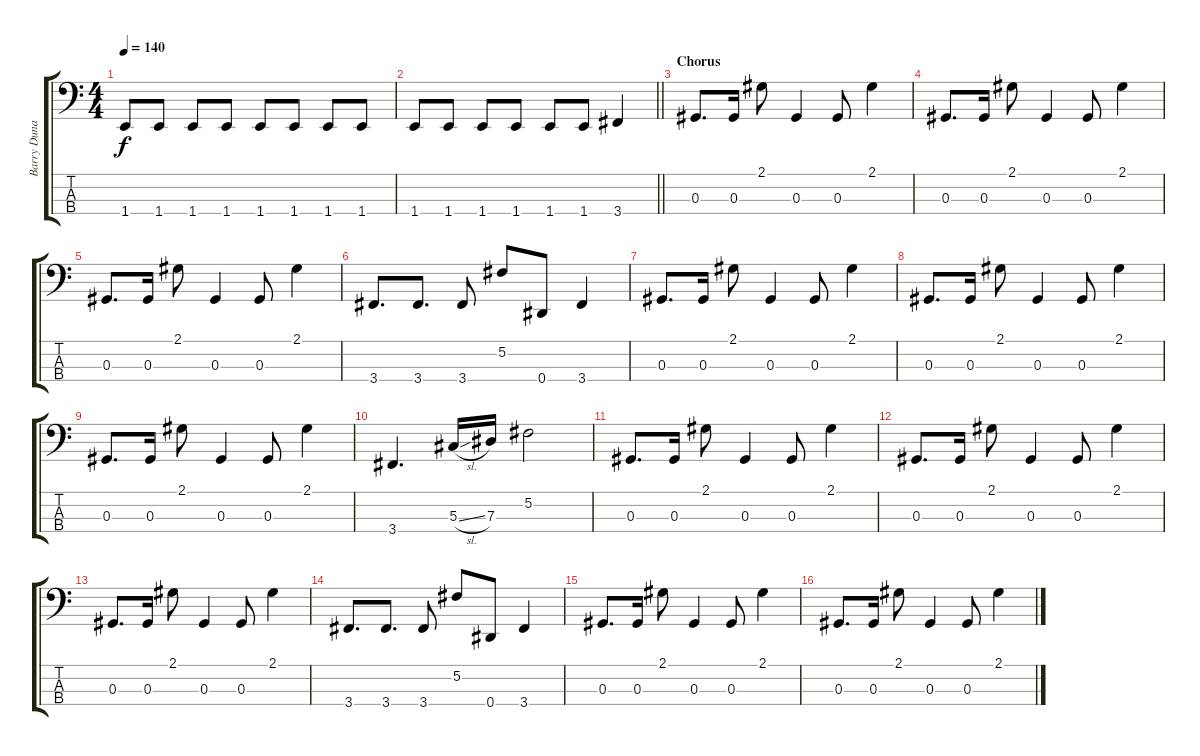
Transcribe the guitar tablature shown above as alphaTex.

\track ("Barry Dunaway" "Barry Duna") {instrument electricbassfinger}
\staff {score tabs}
\tuning (Gb2 Db2 Ab1 Eb1) {hide}
\ts (4 4)
\tempo 140
\clef f4
\ks c
1.4.8{dy f} 1.4.8 1.4.8 1.4.8 1.4.8 1.4.8 1.4.8 1.4.8 |
\barLineRight lightlight
1.4.8 1.4.8 1.4.8 1.4.8 1.4.8 1.4.8 3.4.4 |
\section ("" "Chorus")
0.3.8{d} 0.3.16 2.1.8 0.3.4 0.3.8 2.1.4 |
0.3.8{d} 0.3.16 2.1.8 0.3.4 0.3.8 2.1.4 |
0.3.8{d} 0.3.16 2.1.8 0.3.4 0.3.8 2.1.4 |
3.4.8{d} 3.4.8{d} 3.4.8 5.2.8 0.4.8 3.4.4 |
0.3.8{d} 0.3.16 2.1.8 0.3.4 0.3.8 2.1.4 |
0.3.8{d} 0.3.16 2.1.8 0.3.4 0.3.8 2.1.4 |
0.3.8{d} 0.3.16 2.1.8 0.3.4 0.3.8 2.1.4 |
3.4.4{d} 5.3{sl}.16 7.3.16 5.2.2 |
0.3.8{d} 0.3.16 2.1.8 0.3.4 0.3.8 2.1.4 |
0.3.8{d} 0.3.16 2.1.8 0.3.4 0.3.8 2.1.4 |
0.3.8{d} 0.3.16 2.1.8 0.3.4 0.3.8 2.1.4 |
3.4.8{d} 3.4.8{d} 3.4.8 5.2.8 0.4.8 3.4.4 |
0.3.8{d} 0.3.16 2.1.8 0.3.4 0.3.8 2.1.4 |
0.3.8{d} 0.3.16 2.1.8 0.3.4 0.3.8 2.1.4
